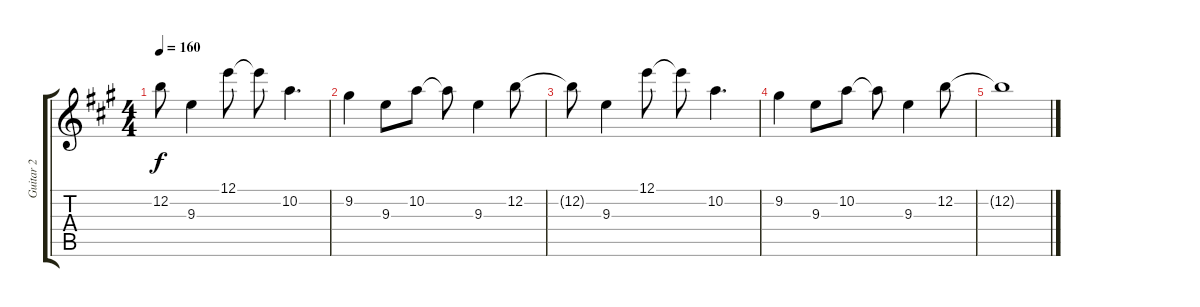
\track ("Guitar 2" "Guitar 2") {instrument electricguitarjazz}
\staff {score tabs}
\tuning (E4 B3 G3 D3 A2 E2) {hide}
\ts (4 4)
\tempo 160
\clef g2
\ks a
12.2{t}.8{dy f} 9.3.4 12.1.8 12.1{t}.8 10.2.4{d} |
9.2.4 9.3.8 10.2.8 10.2{t}.8 9.3.4 12.2.8 |
12.2{t}.8 9.3.4 12.1.8 12.1{t}.8 10.2.4{d} |
9.2.4 9.3.8 10.2.8 10.2{t}.8 9.3.4 12.2.8 |
12.2{t}.1
